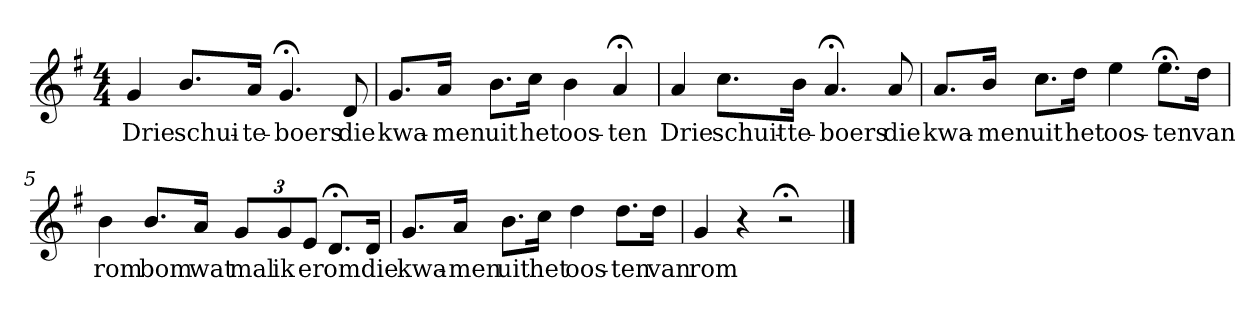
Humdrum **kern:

**kern	**text
*part1	*part1
*staff1	*staff1
*k[f#]	*
*G:	*
*M4/4	*
*MM120	*
=1	=1
4g	Drie
8.bL	schui-
16aJk	-te-
4.g;<	-boers
8d	die
=2	=2
8.gL	kwa-
16aJk	-men
8.bL	uit
16ccJk	het
4b	oos-
4a;<	-ten
=3	=3
4a	Drie
8.ccL	schuit-
16bJk	-te-
4.a;<	-boers
8a	die
=4	=4
8.aL	kwa-
16bJk	-men
8.ccL	uit
16ddJk	het
4ee	oos-
8.ee;<L	-ten
16ddJk	van
=5	=5
4b	rom
8.bL	bom
16aJk	wat
12gL	mal
12g	ik
12eJ	er
8.d;<L	om
16dJk	die
=6	=6
8.gL	kwa-
16aJk	-men
8.bL	uit
16ccJk	het
4dd	oos-
8.ddL	-ten
16ddJk	van
=7	=7
4g	rom
4r	.
2r;<	.
==	==
*-	*-
